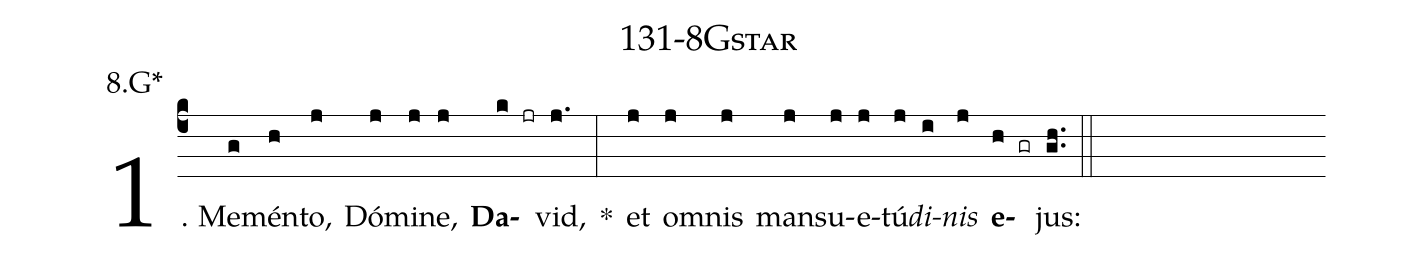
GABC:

name: 131-8Gstar;
annotation: 8.G*;
%%
(c4)1. Me(g)mén(h)to,(j) Dó(j)mi(j)ne,(j) <b>Da</b>(k jr)vid,(j.) *(:) et(j) om(j)nis(j) man(j)su(j)e(j)tú(j)<i>di</i>(i)<i>nis</i>(j) <b>e</b>(h gr)jus:(gh..) (::)
